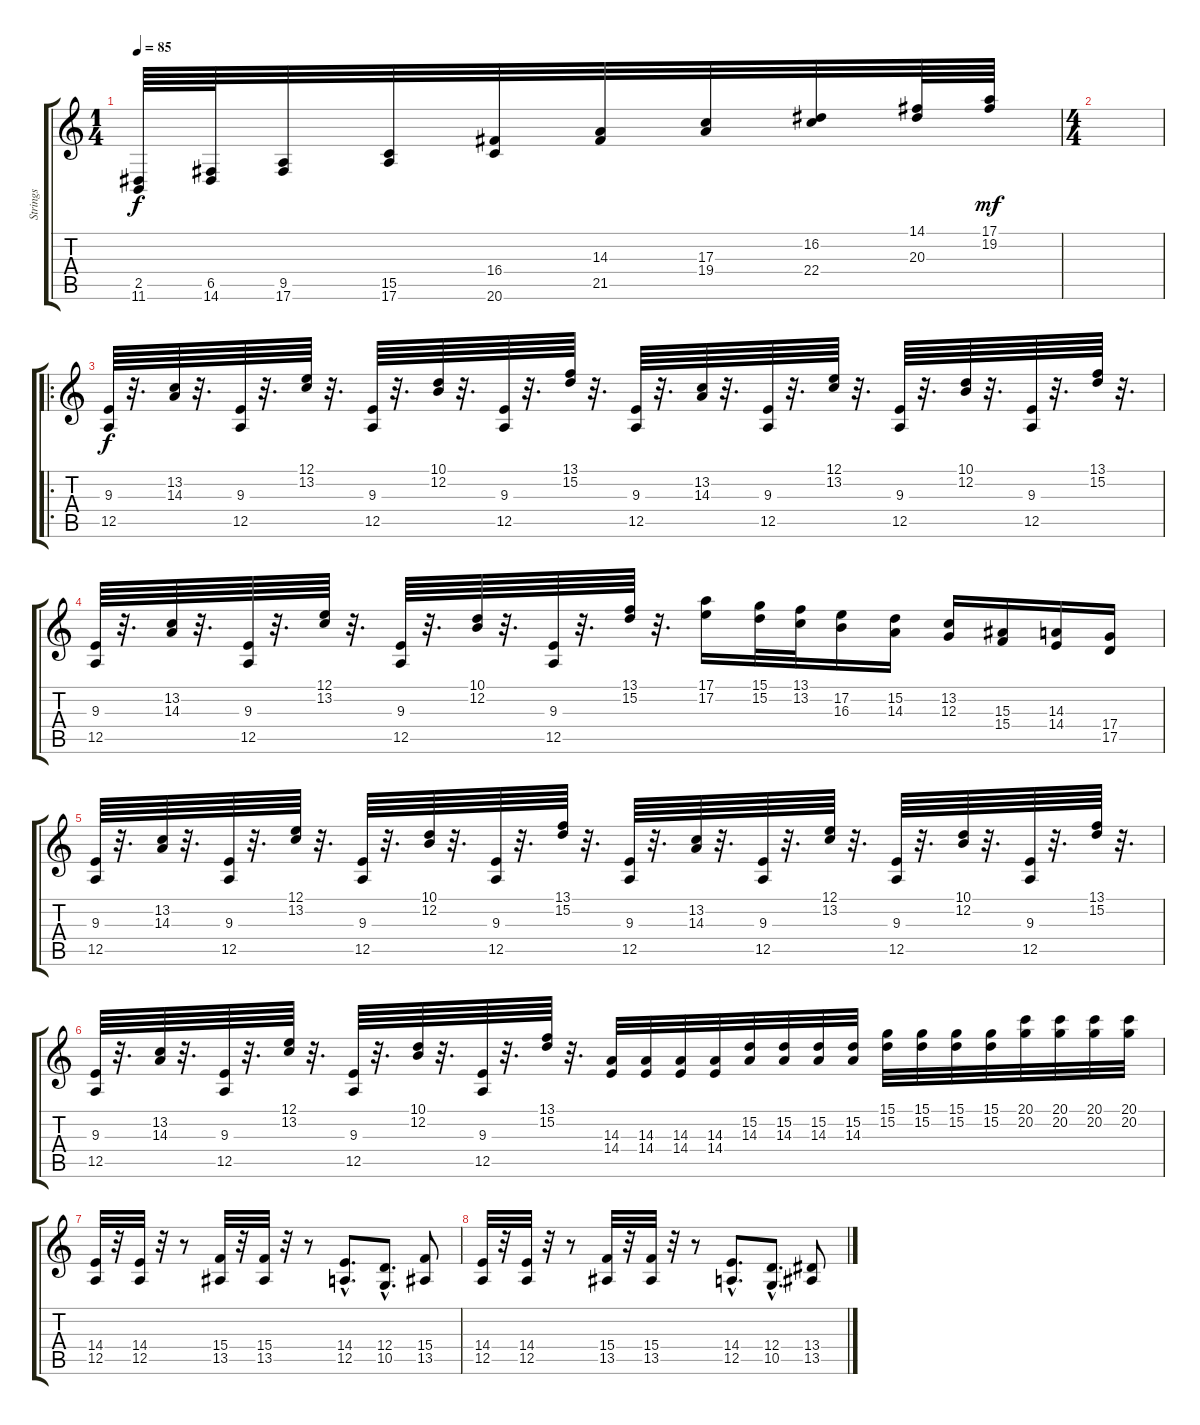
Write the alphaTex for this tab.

\track ("Strings" "Strings") {instrument stringensemble1}
\staff {score tabs}
\tuning (E4 B3 G3 D3 A2 E2) {hide}
\ts (1 4)
\tempo 85
\clef g2
\ks c
(2.5 11.6).64{dy f balance 16 instrument stringensemble1} (6.5 14.6).64 (9.5 17.6).32 (15.5 17.6).32 (16.4 20.6).32 (14.3 21.5).32 (17.3 19.4).32 (16.2 22.4).32 (14.1 20.3).64 (17.1 19.2).64{dy mf} |
\ts (4 4)
|
\ro
\section ("" "")
(9.3 12.5).64{dy f volume 6 instrument pizzicatostrings} r.32{d} (13.2 14.3).64 r.32{d} (9.3 12.5).64 r.32{d} (12.1 13.2).64 r.32{d} (9.3 12.5).64 r.32{d} (10.1 12.2).64 r.32{d} (9.3 12.5).64 r.32{d} (13.1 15.2).64 r.32{d} (9.3 12.5).64 r.32{d} (13.2 14.3).64 r.32{d} (9.3 12.5).64 r.32{d} (12.1 13.2).64 r.32{d} (9.3 12.5).64 r.32{d} (10.1 12.2).64 r.32{d} (9.3 12.5).64 r.32{d} (13.1 15.2).64 r.32{d} |
(9.3 12.5).64 r.32{d} (13.2 14.3).64 r.32{d} (9.3 12.5).64 r.32{d} (12.1 13.2).64 r.32{d} (9.3 12.5).64 r.32{d} (10.1 12.2).64 r.32{d} (9.3 12.5).64 r.32{d} (13.1 15.2).64 r.32{d} (17.1 17.2).16{volume 14 balance 8 instrument stringensemble1} (15.1 15.2).32 (13.1 13.2).32 (17.2 16.3).16 (15.2 14.3).16 (13.2 12.3).16 (15.3 15.4).16 (14.3 14.4).16 (17.4 17.5).16 |
(9.3 12.5).64{volume 6 balance 0 instrument pizzicatostrings} r.32{d} (13.2 14.3).64 r.32{d} (9.3 12.5).64 r.32{d} (12.1 13.2).64 r.32{d} (9.3 12.5).64 r.32{d} (10.1 12.2).64 r.32{d} (9.3 12.5).64 r.32{d} (13.1 15.2).64 r.32{d} (9.3 12.5).64 r.32{d} (13.2 14.3).64 r.32{d} (9.3 12.5).64 r.32{d} (12.1 13.2).64 r.32{d} (9.3 12.5).64 r.32{d} (10.1 12.2).64 r.32{d} (9.3 12.5).64 r.32{d} (13.1 15.2).64 r.32{d} |
(9.3 12.5).64 r.32{d} (13.2 14.3).64 r.32{d} (9.3 12.5).64 r.32{d} (12.1 13.2).64 r.32{d} (9.3 12.5).64 r.32{d} (10.1 12.2).64 r.32{d} (9.3 12.5).64 r.32{d} (13.1 15.2).64 r.32{d} (14.3 14.4).32{volume 14 balance 8 instrument stringensemble1} (14.3 14.4).32 (14.3 14.4).32 (14.3 14.4).32 (15.2 14.3).32 (15.2 14.3).32 (15.2 14.3).32 (15.2 14.3).32 (15.1 15.2).32 (15.1 15.2).32 (15.1 15.2).32 (15.1 15.2).32 (20.1 20.2).32 (20.1 20.2).32 (20.1 20.2).32 (20.1 20.2).32 |
\section ("" "")
(14.4 12.5).32 r.32 (14.4 12.5).32 r.32 r.8 (15.4 13.5).32 r.32 (15.4 13.5).32 r.32 r.8 (14.4{hac} 12.5{hac}).8{d volume 15} (12.4{hac} 10.5{hac}).8{d} (15.4 13.5).8 |
(14.4 12.5).32{volume 12} r.32 (14.4 12.5).32 r.32 r.8 (15.4 13.5).32 r.32 (15.4 13.5).32 r.32 r.8 (14.4{hac} 12.5{hac}).8{d volume 15} (12.4{hac} 10.5{hac}).8{d} (13.4 13.5).8
